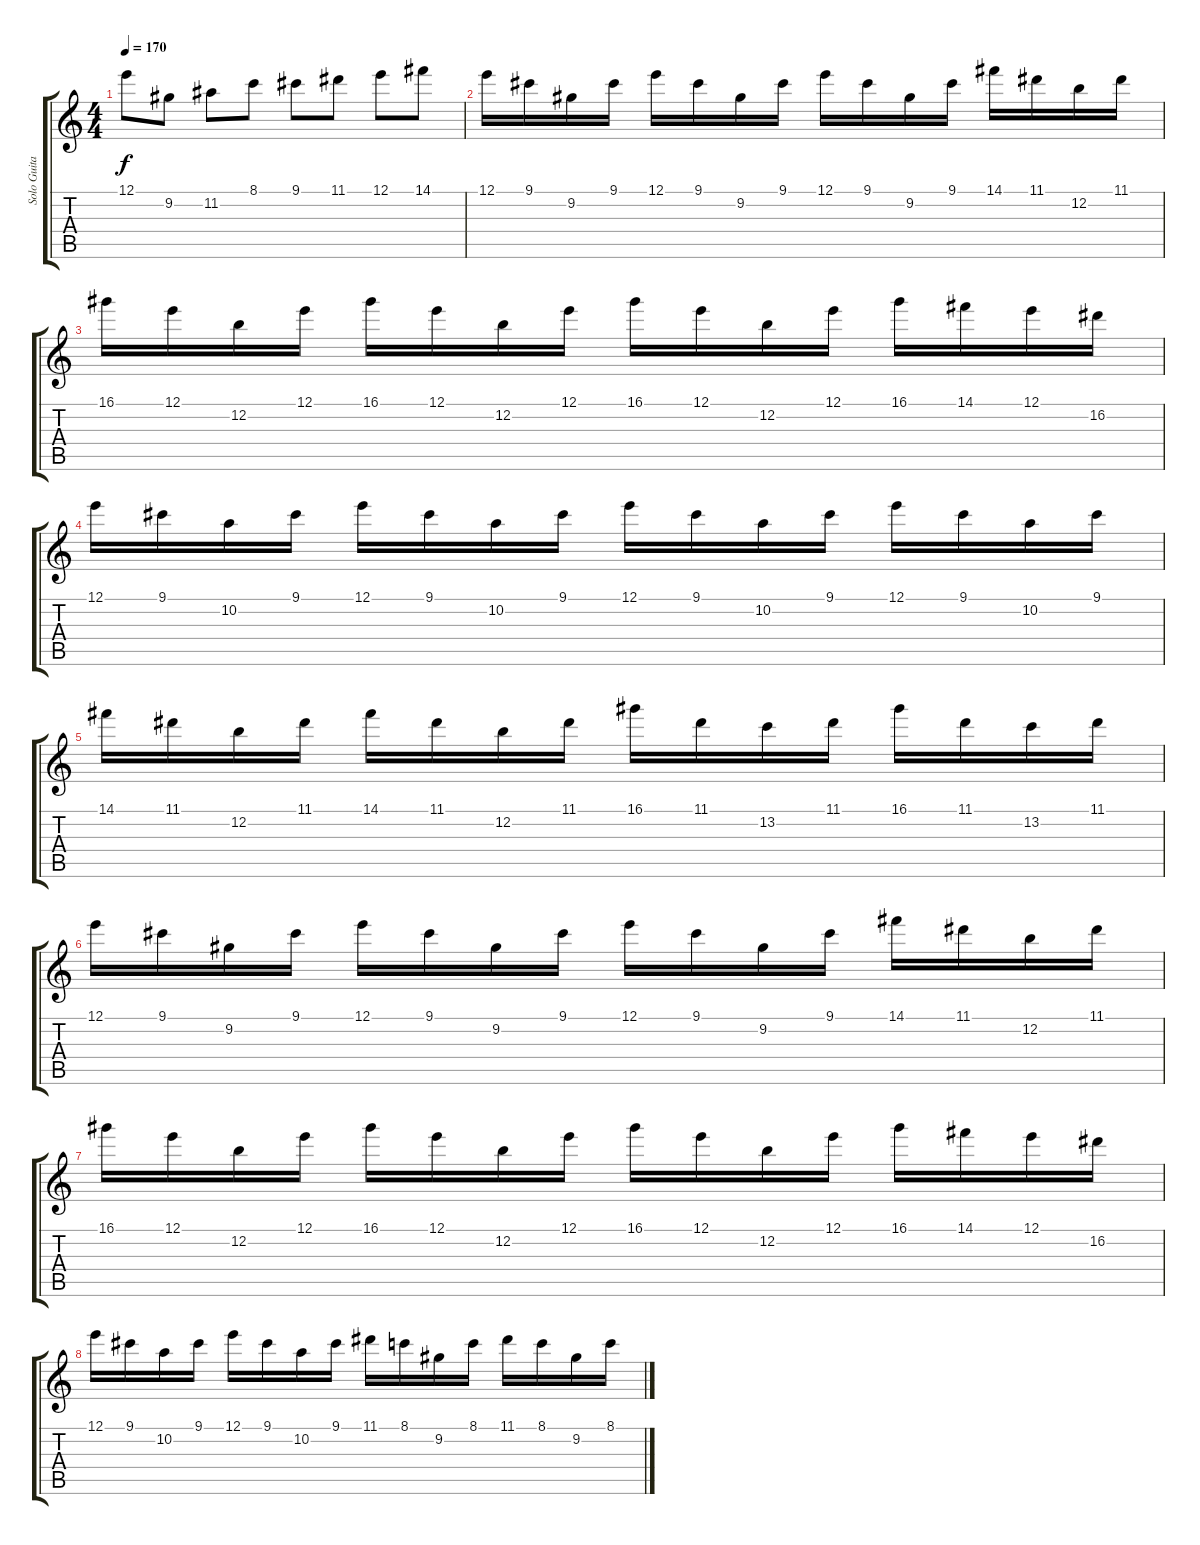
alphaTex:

\track ("Solo Guitar" "Solo Guita") {instrument distortionguitar}
\staff {score tabs}
\tuning (E4 B3 G3 D3 A2 E2) {hide}
\ts (4 4)
\tempo 170
\clef g2
\ks c
12.1.8{dy f} 9.2.8 11.2.8 8.1.8 9.1.8 11.1.8 12.1.8 14.1.8 |
12.1.16 9.1.16 9.2.16 9.1.16 12.1.16 9.1.16 9.2.16 9.1.16 12.1.16 9.1.16 9.2.16 9.1.16 14.1.16 11.1.16 12.2.16 11.1.16 |
16.1.16 12.1.16 12.2.16 12.1.16 16.1.16 12.1.16 12.2.16 12.1.16 16.1.16 12.1.16 12.2.16 12.1.16 16.1.16 14.1.16 12.1.16 16.2.16 |
12.1.16 9.1.16 10.2.16 9.1.16 12.1.16 9.1.16 10.2.16 9.1.16 12.1.16 9.1.16 10.2.16 9.1.16 12.1.16 9.1.16 10.2.16 9.1.16 |
14.1.16 11.1.16 12.2.16 11.1.16 14.1.16 11.1.16 12.2.16 11.1.16 16.1.16 11.1.16 13.2.16 11.1.16 16.1.16 11.1.16 13.2.16 11.1.16 |
12.1.16 9.1.16 9.2.16 9.1.16 12.1.16 9.1.16 9.2.16 9.1.16 12.1.16 9.1.16 9.2.16 9.1.16 14.1.16 11.1.16 12.2.16 11.1.16 |
16.1.16 12.1.16 12.2.16 12.1.16 16.1.16 12.1.16 12.2.16 12.1.16 16.1.16 12.1.16 12.2.16 12.1.16 16.1.16 14.1.16 12.1.16 16.2.16 |
12.1.16 9.1.16 10.2.16 9.1.16 12.1.16 9.1.16 10.2.16 9.1.16 11.1.16 8.1.16 9.2.16 8.1.16 11.1.16 8.1.16 9.2.16 8.1.16
